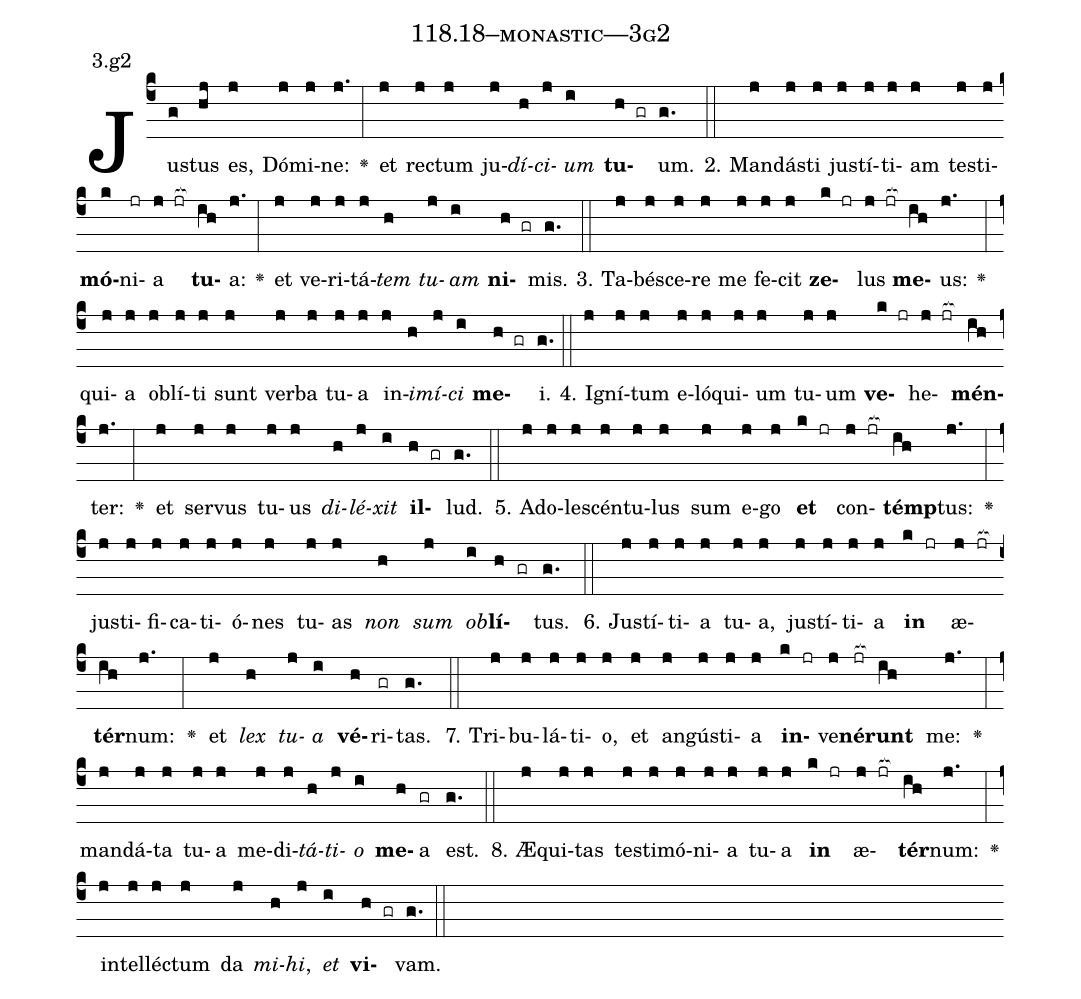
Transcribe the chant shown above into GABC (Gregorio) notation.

name: 118.18--monastic---3g2;
annotation: 3.g2;
%%
(c4)Jus(g)tus(hj) es,(j) Dó(j)mi(j)ne:(j.) <v>\greheightstar</v>(:) et(j) rec(j)tum(j) ju(j)<i>dí</i>(h)<i>ci</i>(j)<i>um</i>(i) <b>tu</b>(h gr)um.(g.) (::)
2. Man(j)dás(j)ti(j) jus(j)tí(j)ti(j)am(j) tes(j)ti(j)<b>mó</b>(k)ni(jr)a(j jr[ocb:1{]) <b>tu</b>(ih[ocb:0}])a:(j.) <v>\greheightstar</v>(:) et(j) ve(j)ri(j)tá(j)<i>tem</i>(h) <i>tu</i>(j)<i>am</i>(i) <b>ni</b>(h gr)mis.(g.) (::)
3. Ta(j)bé(j)sce(j)re(j) me(j) fe(j)cit(j) <b>ze</b>(k jr)lus(j jr[ocb:1{]) <b>me</b>(ih[ocb:0}])us:(j.) <v>\greheightstar</v>(:) qui(j)a(j) ob(j)lí(j)ti(j) sunt(j) ver(j)ba(j) tu(j)a(j) in(j)<i>i</i>(h)<i>mí</i>(j)<i>ci</i>(i) <b>me</b>(h gr)i.(g.) (::)
4. I(j)gní(j)tum(j) e(j)ló(j)qui(j)um(j) tu(j)um(j) <b>ve</b>(k jr)he(j jr[ocb:1{])<b>mén</b>(ih[ocb:0}])ter:(j.) <v>\greheightstar</v>(:) et(j) ser(j)vus(j) tu(j)us(j) <i>di</i>(h)<i>lé</i>(j)<i>xit</i>(i) <b>il</b>(h gr)lud.(g.) (::)
5. Ad(j)o(j)le(j)scén(j)tu(j)lus(j) sum(j) e(j)go(j) <b>et</b>(k jr) con(j jr[ocb:1{])<b>témp</b>(ih[ocb:0}])tus:(j.) <v>\greheightstar</v>(:) jus(j)ti(j)fi(j)ca(j)ti(j)ó(j)nes(j) tu(j)as(j) <i>non</i>(h) <i>sum</i>(j) <i>ob</i>(i)<b>lí</b>(h gr)tus.(g.) (::)
6. Jus(j)tí(j)ti(j)a(j) tu(j)a,(j) jus(j)tí(j)ti(j)a(j) <b>in</b>(k jr) æ(j jr[ocb:1{])<b>tér</b>(ih[ocb:0}])num:(j.) <v>\greheightstar</v>(:) et(j) <i>lex</i>(h) <i>tu</i>(j)<i>a</i>(i) <b>vé</b>(h)ri(gr)tas.(g.) (::)
7. Tri(j)bu(j)lá(j)ti(j)o,(j) et(j) an(j)gús(j)ti(j)a(j) <b>in</b>(k jr)ve(j)<b>né</b>(jr[ocb:1{])<b>runt</b>(ih[ocb:0}]) me:(j.) <v>\greheightstar</v>(:) man(j)dá(j)ta(j) tu(j)a(j) me(j)di(j)<i>tá</i>(h)<i>ti</i>(j)<i>o</i>(i) <b>me</b>(h)a(gr) est.(g.) (::)
8. Æ(j)qui(j)tas(j) tes(j)ti(j)mó(j)ni(j)a(j) tu(j)a(j) <b>in</b>(k jr) æ(j jr[ocb:1{])<b>tér</b>(ih[ocb:0}])num:(j.) <v>\greheightstar</v>(:) in(j)tel(j)léc(j)tum(j) da(j) <i>mi</i>(h)<i>hi</i>,(j) <i>et</i>(i) <b>vi</b>(h gr)vam.(g.) (::)
